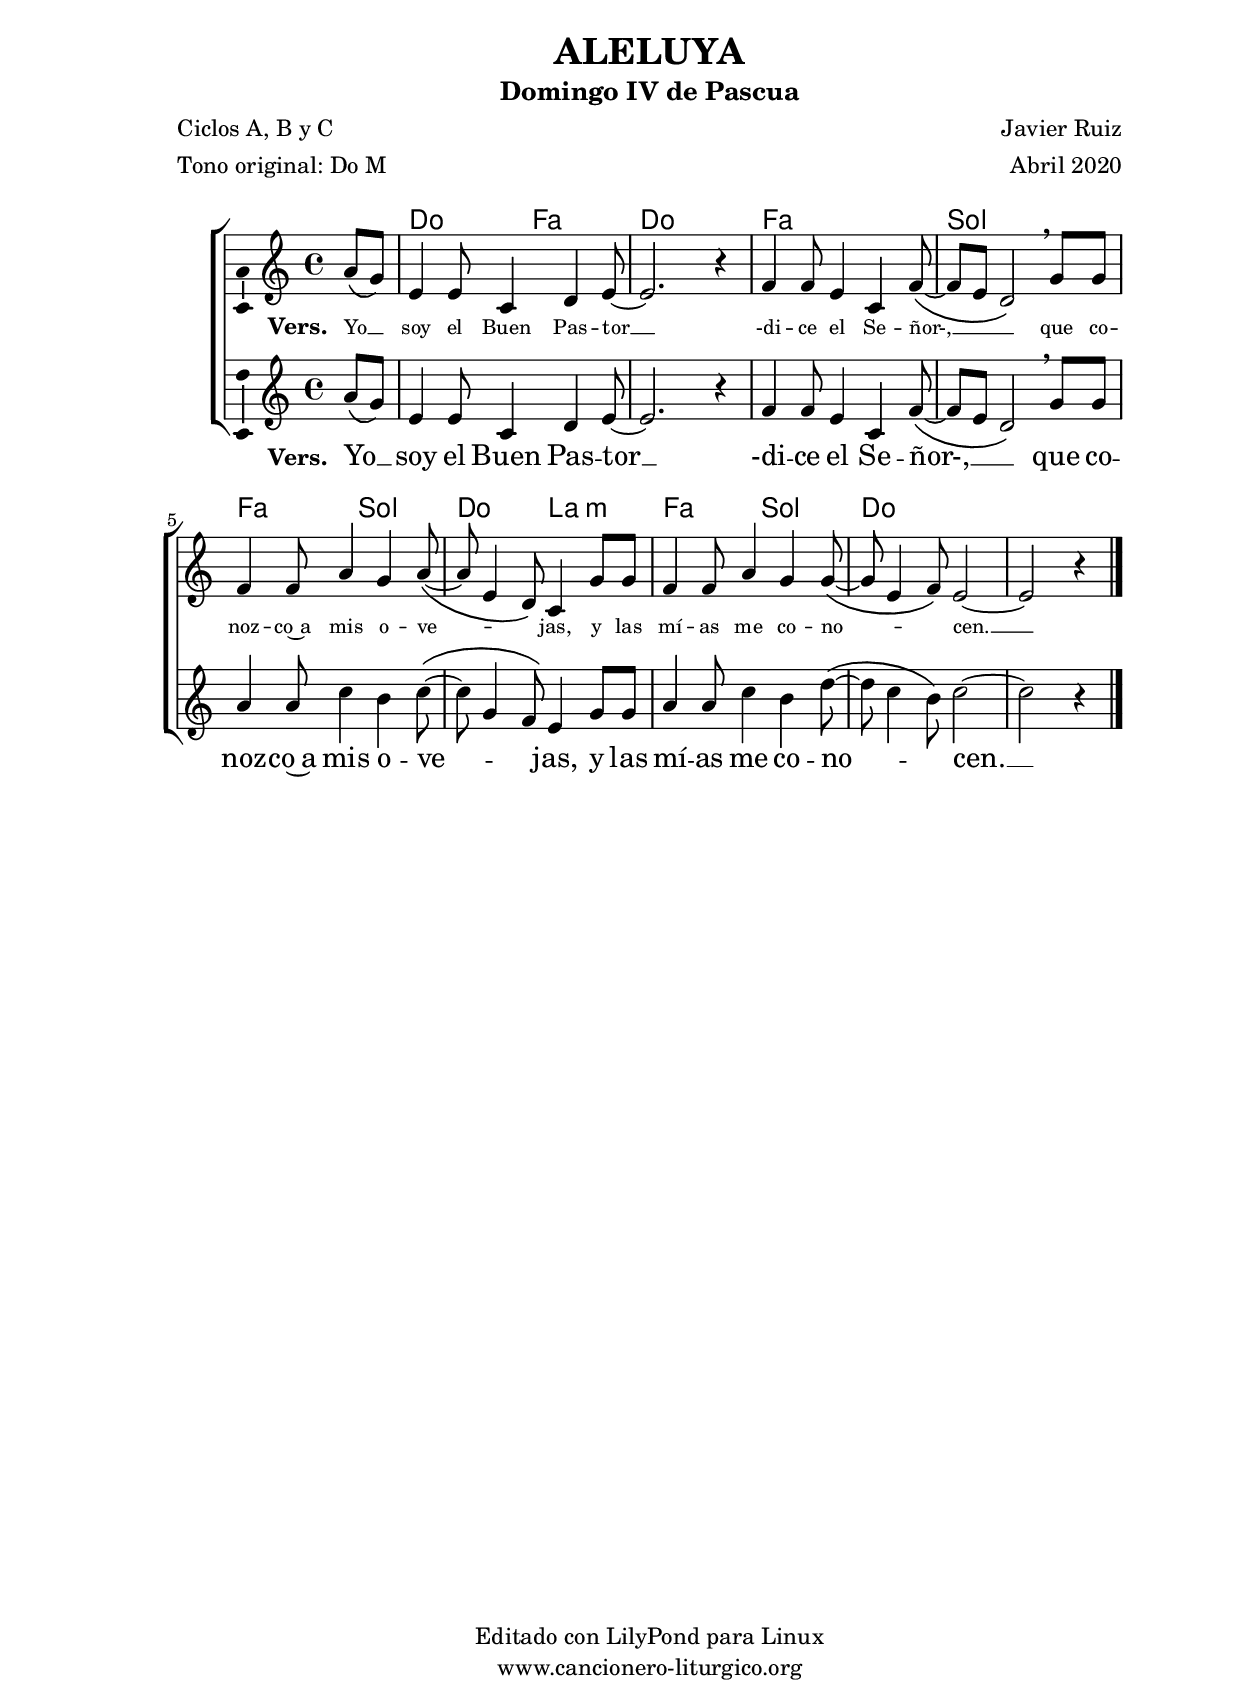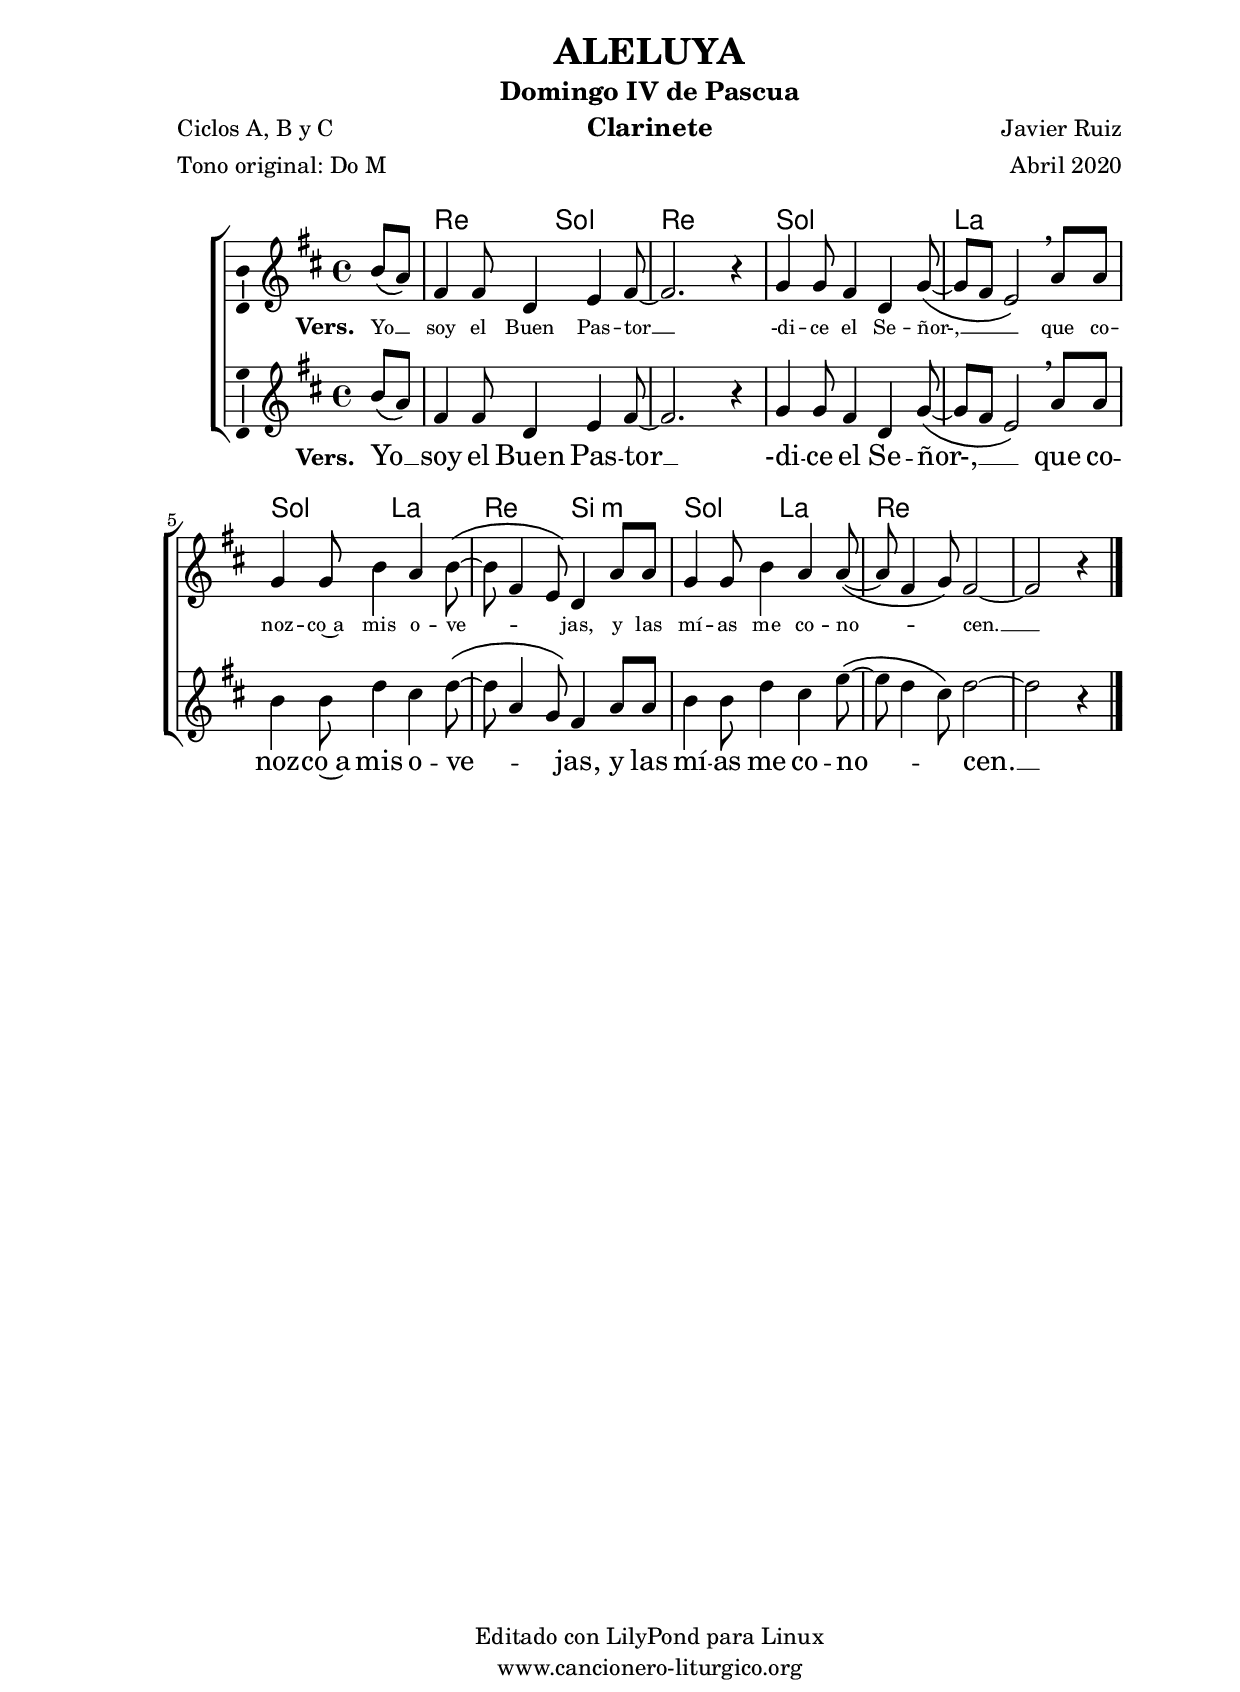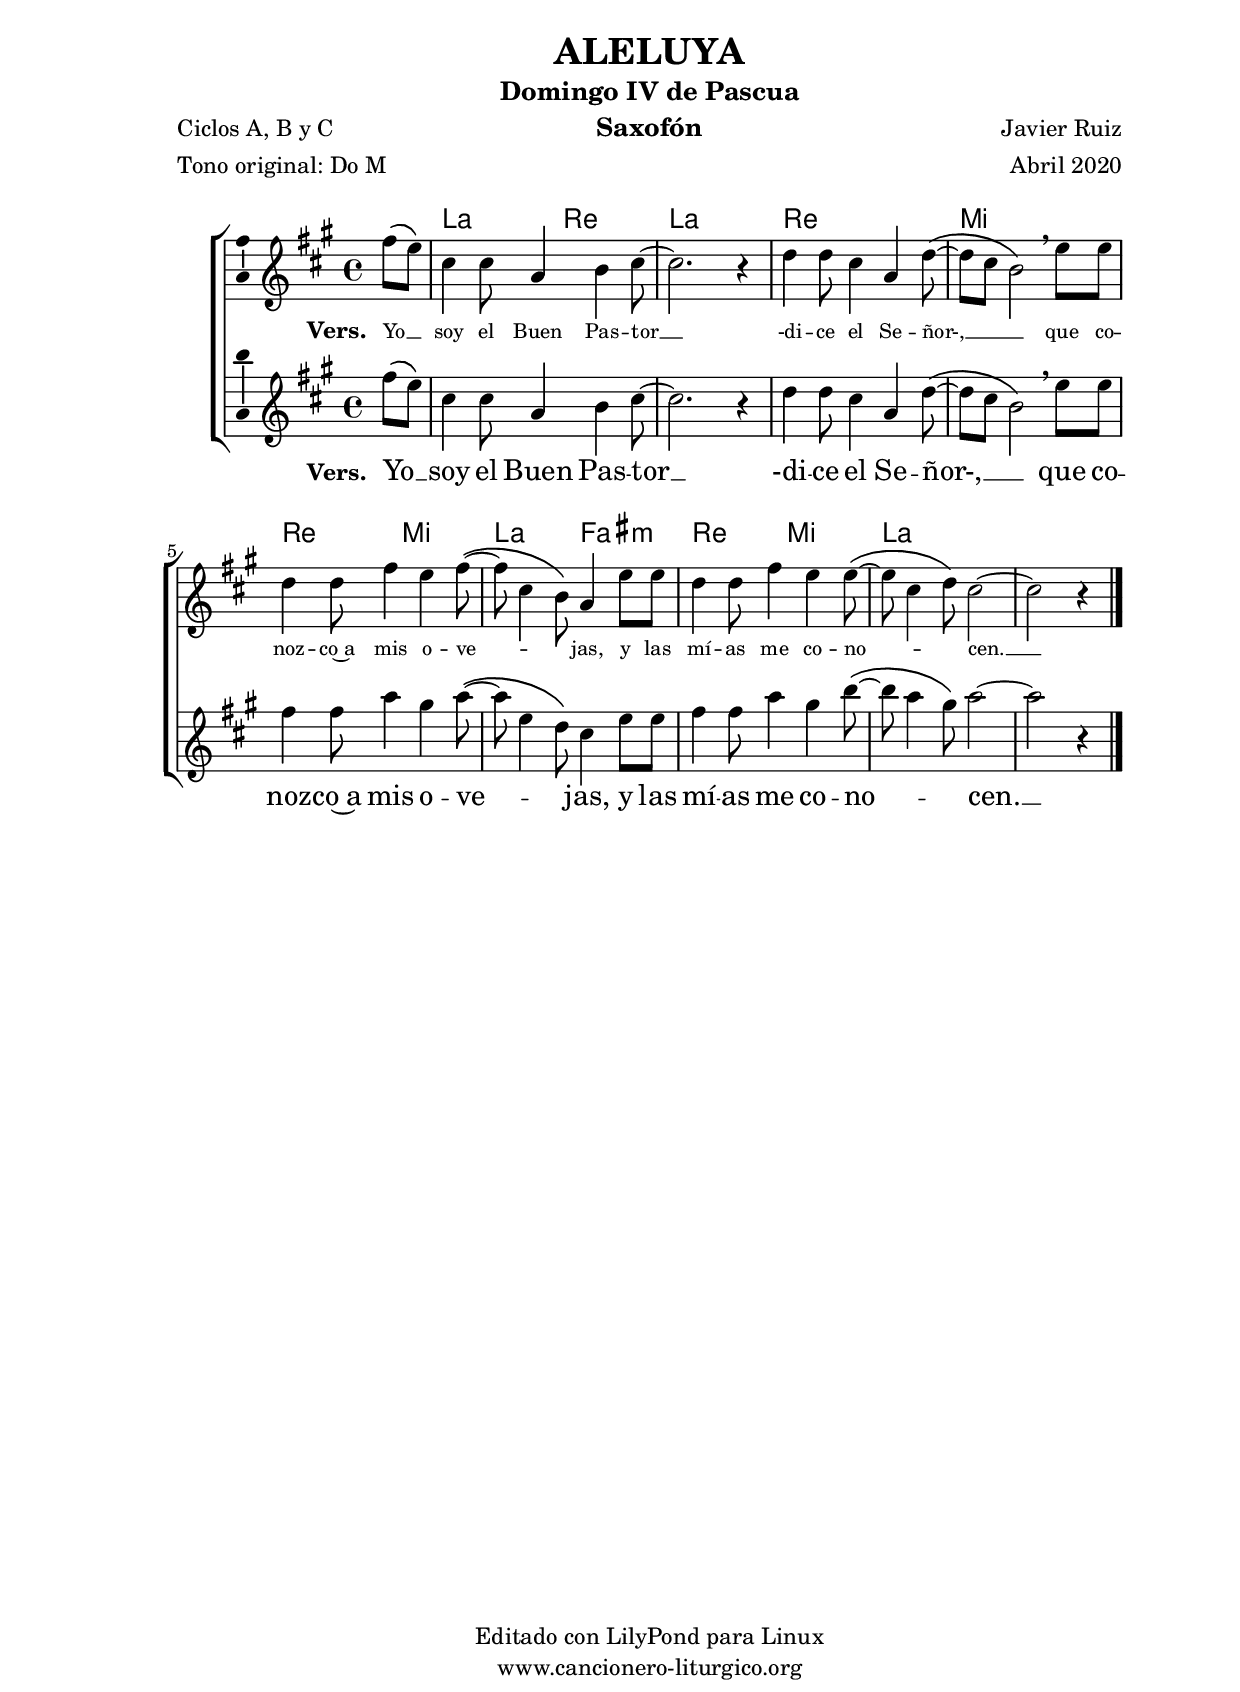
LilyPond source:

%
%para convertir .midi en .wav:
%timidity filename.midi -Ow -o finename.wav
%
%
%Para convertir de .wav a .mp3:
%lame -h -m j filename.wav
%
%
%para escuchar el midi:
%timidity nombrefichero.midi
%


%versión de lilypond para la que se ha escrito esta partitura:
\version "2.16.0"

	%Tamaño papel
	#(set-default-paper-size "a4")
	%Tamaño partitura
	#(set-global-staff-size 20)
	%No responde al pulsar sobre una nota
	#(ly:set-option 'point-and-click #f)

%parámetros del encabezamiento:
\header {
	title = "ALELUYA"
	subtitle = "Domingo IV de Pascua"
	composer = "Javier Ruiz"
	poet = "Ciclos A, B y C"
	meter = "Tono original: Do M"
	arranger = "Abril 2020"
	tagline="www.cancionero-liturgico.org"
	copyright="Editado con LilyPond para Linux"
	}

%parámetros asociados al papel:
\paper  {
	oddHeaderMarkup = \markup {\fill-line { \on-the-fly #not-first-page \fromproperty #'header:title \on-the-fly #not-first-page \fromproperty #'header:composer }}
	evenHeaderMarkup = \markup {\fill-line { \fromproperty #'header:composer \fromproperty #'header:title }}
	#(set-paper-size "a4")
	print-page-number = ##f
	first-page-number = 1
	print-first-page-number = ##f
%	head-separation = 3.0 \cm
	top-margin = 1.5 \cm
%	top-margin = 2.0 \cm
%%%	bottom-margin = 0.5\cm
	bottom-margin = 0.2\cm
	left-margin = 3.0 \cm
	line-width = 16.0 \cm 
	indent = 8\mm
	interscoreline = 2.\mm
	between-system-space = 15\mm
%	para que las partituras no llenen la hoja:
	ragged-bottom = ##t
%	idem para la última hoja:
	ragged-last-bottom = ##f
%	para que las partituras llenen el ancho del papel:
	ragged-last = ##f
	after-title-space = 2.5 \cm
%page-count=2
system-count=2

	%Flexible Vertical Spacing
%	markup-markup-spacing =
%	#'((basic-distance . 15) (minimum-distance . 15) (padding . 3))
	markup-system-spacing =
	#'((basic-distance . 15) (minimum-distance . 15) (padding . 3))
	system-system-spacing =
	#'((basic-distance . 15) (minimum-distance . 15) (padding . 3))
	score-system-spacing =
	#'((basic-distance . 15) (minimum-distance . 15) (padding . 5))
%	top-system-spacing = % header
%	#'((basic-distance . 8) (minimum-distance . 0) (padding . 0))
%	top-markup-spacing =
%	#'((basic-distance . 20) (minimum-distance . 20) (padding . 0))
	last-bottom-spacing = % footer
	#'((basic-distance . 5) (minimum-distance . 5) (padding . 0))
%	score-markup-spacing =
%	#'((basic-distance . 16) (minimum-distance . 13) (padding . 0))

	}


%parámetros que afectan a toda la partitura:
global =  {
	%clave de sol (G):
	\clef G
	%armadura:
%	\transpose c ees
	\key c \major
	\tempo 4=110
	\set Score.tempoHideNote = ##t
	}


acordes = {
	\italianChords
	\chordmode {
%	\transpose c ees
{

s4
c2 f c c f f g g
f2 g c a:m f g c c c2

	}
	}
}


melodiatrompeta = 
%	\transpose c ees
{

	\relative c''{
	\time 4/4

\partial4
r4
r1
r8 e4 <d f>8 <e g>2
r1
r8 g4 <f a>8 <g b>2
r1
r8 c,4 <b d>8 <c e>2
r1
r8 g'4 <e a>8 <c g'>2~
<c g'>2 r4

}
	\bar "|."
	}


melodiatres = 
%	\transpose c ees
{

	\relative c'{
	\time 4/4

\partial4
a'8 \(g\)
e4 e8 c4 d4 e8~
e2. r4
f4 f8 e4 c f8~
\(f8 e d2\) \breathe g8 g
f4 f8 a4 g a8~
\(a8 e4 d8\) c4 g'8 g
f4 f8 a4 g g8~
\(g8 e4 f8\) e2~
e2 r4 %s4

}

	\bar "|."
	}


melodiabajo = 
%	\transpose c ees
{

	%clave de fa (F):
	\clef F

	\relative c{
	\time 4/4

\partial4
r4
c4. c8 f4. f8
c4. c8 c2
f4. f8 d4. d8
g4. g8 g2
f4. f8 g4. g8
c,4. c8 a4. a8
f'4. f8 g4. g8
c,4. c8 c2~
c2 r4 %s4

}

	\bar "|."
	}


melodia = 
%	\transpose c ees
{

	\relative c'{
	\time 4/4

\partial4
a'8 \(g\)
e4 e8 c4 d4 e8~
e2. r4
f4 f8 e4 c f8~
\(f8 e d2\) \breathe g8 g
a4 a8 c4 b c8~
\(c8 g4 f8\) e4 g8 g
a4 a8 c4 b d8~
\(d8 c4 b8\) c2~
c2 r4 %s4

}

	\bar "|."
	}


texto = \lyricmode {
\set stanza =#"Vers. "
Yo __ _ soy el Buen Pas -- tor __
-di -- ce el Se -- ñor-, __ _ _
que co -- noz -- co~a mis o -- ve -- _ _ jas,
y las mí -- as me co -- no -- _ _ cen. __
	}

textotres = \lyricmode {
\override LyricText #'font-size = #-1
\set stanza =#"Vers. "
Yo __ _ soy el Buen Pas -- tor __
-di -- ce el Se -- ñor-, __ _ _
que co -- noz -- co~a mis o -- ve -- _ _ jas,
y las mí -- as me co -- no -- _ _ cen. __
	}


acordesStaff = \context ChordNames = acordesStaff <<
	\set chordChanges = ##t
	\acordes
	>>

voztrompetaStaff = \context Voice = voztrompetaStaff
<<
	\override Staff.StaffSymbol #'staff-space = #(magstep -0.35)
	\set Staff.midiInstrument = #"trumpet"
	\set Staff.midiMinimumVolume = #0.6
	\set Staff.midiMaximumVolume = #0.8
	\global
	\melodiatrompeta
	>>

voztresStaff = \context Voice = voztresStaff
\with {\consists "Ambitus_engraver"}
<<
%	\override Staff.StaffSymbol #'staff-space = #(magstep -0.35)
	\set Staff.midiInstrument = #"violin"
	\set Staff.midiMinimumVolume = #0.6
	\set Staff.midiMaximumVolume = #0.8
	\global
	\relative c' \melodiatres
	>>

vozStaff = \context Voice = vozStaff
\with {\consists "Ambitus_engraver"}
<<
%	\set Staff.instrumentName = ""
%	\set Staff.shortInstrumentName = ""
%	\set Staff.midiInstrument = #"clarinet"
%	\set Staff.midiInstrument = #"cello"
	\set Staff.midiInstrument = #"flute"
%	\set Staff.midiInstrument = #"electric guitar (jazz)"
%	\set Staff.midiInstrument = #"english horn"
%	\set Staff.midiInstrument = #"violin"
%	\set Staff.midiInstrument = #"glockenspiel"
	\set Staff.midiMinimumVolume = #0.8
	\set Staff.midiMaximumVolume = #1.0
	\global
	\melodia
	>>

vozbajoStaff = \context Voice = vozbajoStaff
<<
	\override Staff.StaffSymbol #'staff-space = #(magstep -0.35)
	\set Staff.midiInstrument = #"english horn"
	\set Staff.midiMinimumVolume = #0.6
	\set Staff.midiMaximumVolume = #0.8
	\global
	\melodiabajo
	>>

textoStaff = \context Lyrics = textoStaff <<
	\lyricsto vozStaff \texto
	>>

textotresStaff = \context Lyrics = textotresStaff <<
	\lyricsto voztresStaff \textotres
	>>


\book {
	\score {
		<<
		\context ChoirStaff {
%			\override StaffGroup.SystemStartBracket #'collapse-height = #1
%			\override Score.SystemStartBar #'collapse-height = #1
			<<
			\acordesStaff
%			\voztrompetaStaff
			\voztresStaff
			\textotresStaff
			\vozStaff
			\textoStaff
%			\vozbajoStaff
			>>
			}
		>>
		\layout {
	    		\context {
				\Lyrics
				\override LyricText #'font-size = #2
				}
	   		 \context {
				\Score
				\override StaffSymbol #'staff-space = #(magstep +3)
				}
			}
		}
	\score {
		\unfoldRepeats
		<<
		\context ChoirStaff {
			<<
			\acordesStaff
			\voztrompetaStaff
			\voztresStaff
			\vozStaff
			\vozbajoStaff
			>>
			}
		>>
		\midi {
	  		\context {
	  			\Score
				tempoWholesPerMinute = #(ly:make-moment 70 4)
				}
			}
		}
	}


%Partitura para clarinete
#(define output-suffix "C")
\book {
	\header{
		instrument = "Clarinete"
		}
	\score {
		<<
		\context ChoirStaff {
%			\override StaffGroup.SystemStartBracket #'collapse-height = #1
%			\override Score.SystemStartBar #'collapse-height = #1
\transpose c d
			<<
			\acordesStaff
%			\voztrompetaStaff
			\voztresStaff
			\textotresStaff
			\vozStaff
			\textoStaff
%			\vozbajoStaff
			>>
			}
		>>
		\layout {
	    		\context {
				\Lyrics
				\override LyricText #'font-size = #2
				}
	   		 \context {
				\Score
				\override StaffSymbol #'staff-space = #(magstep +3)
				}
			}
		}
	}


%Partitura para saxofón
#(define output-suffix "S")
\book {
	\header{
		instrument = "Saxofón"
		}
	\score {
		<<
		\context ChoirStaff {
%			\override StaffGroup.SystemStartBracket #'collapse-height = #1
%			\override Score.SystemStartBar #'collapse-height = #1
\transpose c a
			<<
			\acordesStaff
%			\voztrompetaStaff
			\voztresStaff
			\textotresStaff
			\vozStaff
			\textoStaff
%			\vozbajoStaff
			>>
			}
		>>
		\layout {
	    		\context {
				\Lyrics
				\override LyricText #'font-size = #2
				}
	   		 \context {
				\Score
				\override StaffSymbol #'staff-space = #(magstep +3)
				}
			}
		}
	}


